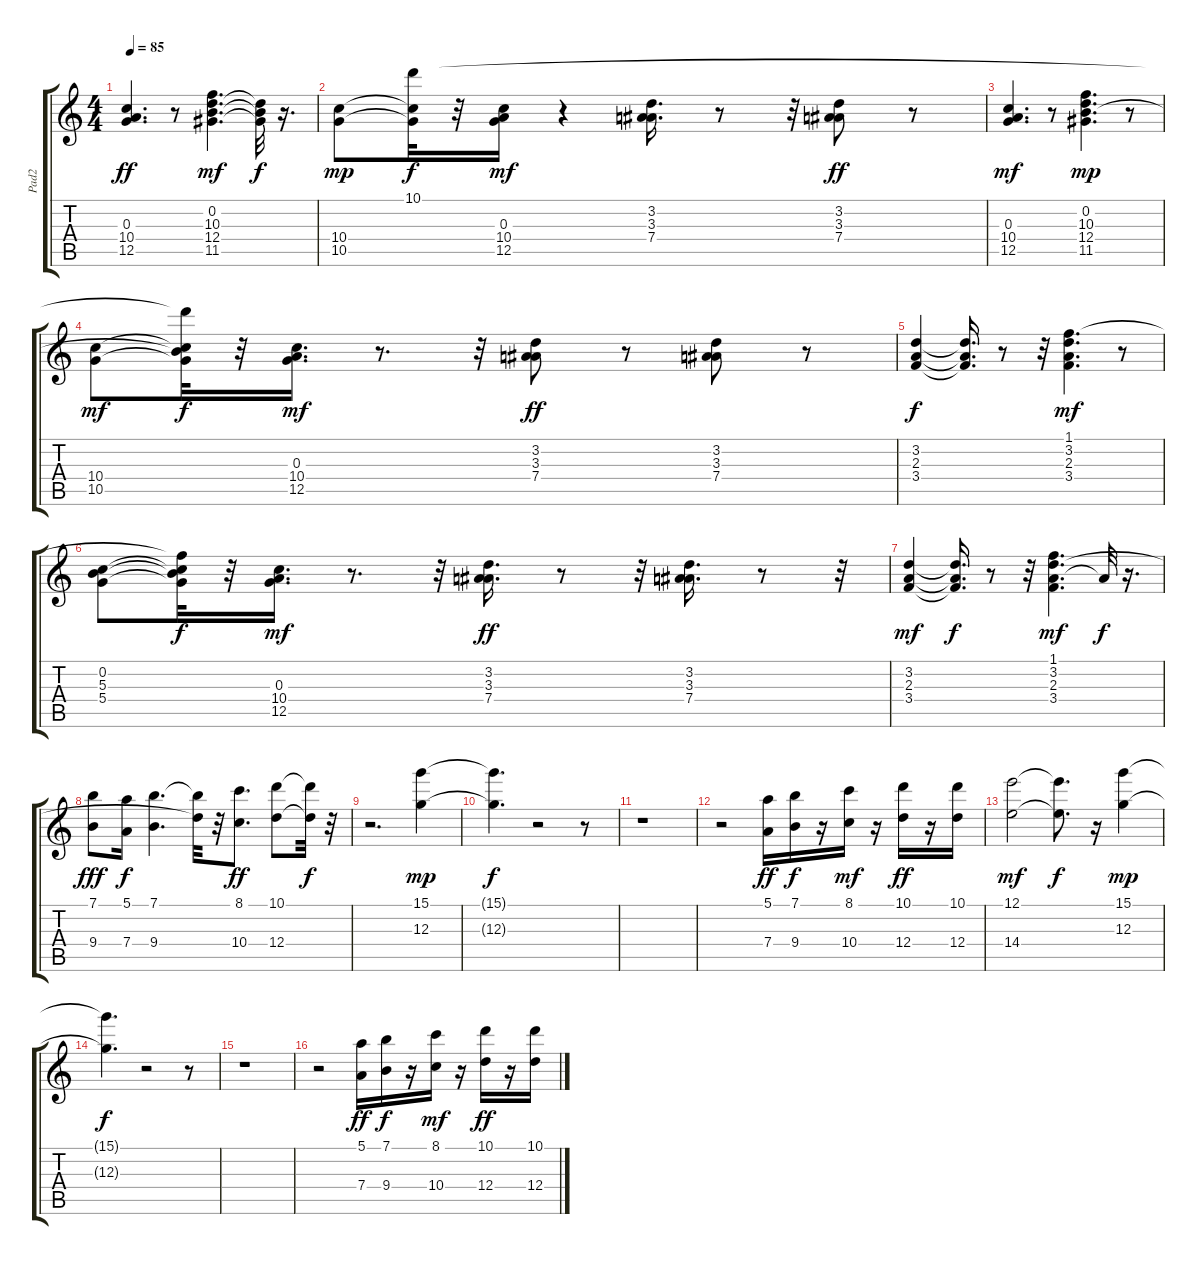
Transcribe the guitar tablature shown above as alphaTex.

\track ("Pad2" "Pad2") {instrument acousticguitarsteel}
\staff {score tabs}
\tuning (E4 B3 G3 D3 A2 E2) {hide}
\ts (4 4)
\tempo 85
\clef g2
\ks c
(0.3 10.4 12.5).4{d dy ff volume 9 instrument acousticguitarsteel} r.8 (0.2 10.3 12.4 11.5).4{d dy mf} (0.2{t} 12.4{t} 11.5{t}).32{dy f} r.16{d} |
(10.4 10.5).8{dy mp} (10.1{t} 10.4{t} 10.5{t}).32{dy f} r.32 (0.3 10.4 12.5).16{dy mf} r.4 (3.2 3.3 7.4).16{d} r.8 r.32 (3.2 3.3 7.4).8{dy ff} r.8 |
(0.3 10.4 12.5).4{d dy mf} r.8 (0.2 10.3 12.4 11.5).4{d dy mp} r.8 |
(10.4 10.5).8{dy mf} (10.1{t} 0.2{t} 10.4{t} 10.5{t}).32{dy f} r.32 (0.3 10.4 12.5).16{d dy mf} r.8{d} r.32 (3.2 3.3 7.4).8{dy ff} r.8 (3.2 3.3 7.4).8 r.8 |
(3.2 2.3 3.4).4{dy f} (3.2{t} 2.3{t} 3.4{t}).16{d} r.8 r.32 (1.1 3.2 2.3 3.4).4{d dy mf} r.8 |
(0.2 5.3 5.4).8 (1.1{t} 0.2{t} 5.3{t} 5.4{t}).32{dy f} r.32 (0.3 10.4 12.5).16{d dy mf} r.8{d} r.32 (3.2 3.3 7.4).16{d dy ff} r.8 r.32 (3.2 3.3 7.4).16{d} r.8 r.32 |
(3.2 2.3 3.4).4{dy mf} (3.2{t} 2.3{t} 3.4{t}).16{d dy f} r.8 r.32 (1.1 3.2 2.3 3.4).4{d dy mf} 2.3{t}.32{dy f} r.16{d} |
(7.1 9.4).8{dy fff} (5.1 7.4).16{dy f} (7.1 9.4).4{d} (7.1{t} 3.2{t}).32 r.32 (8.1 10.4).8{d dy ff} (10.1 12.4).8 (10.1{t} 12.4{t}).32{dy f} r.32 |
r.2{d} (15.1 12.3).4{dy mp volume 9 instrument acousticguitarsteel} |
(15.1{t} 12.3{t}).4{d dy f} r.2 r.8 |
r.1 |
r.2 (5.1 7.4).16{dy ff} (7.1 9.4).16{dy f} r.16 (8.1 10.4).16{dy mf} r.16 (10.1 12.4).16{dy ff} r.16 (10.1 12.4).16 |
(12.1 14.4).2{dy mf} (12.1{t} 14.4{t}).8{d dy f} r.16 (15.1 12.3).4{dy mp} |
(15.1{t} 12.3{t}).4{d dy f} r.2 r.8 |
r.1 |
r.2 (5.1 7.4).16{dy ff} (7.1 9.4).16{dy f} r.16 (8.1 10.4).16{dy mf} r.16 (10.1 12.4).16{dy ff} r.16 (10.1 12.4).16
